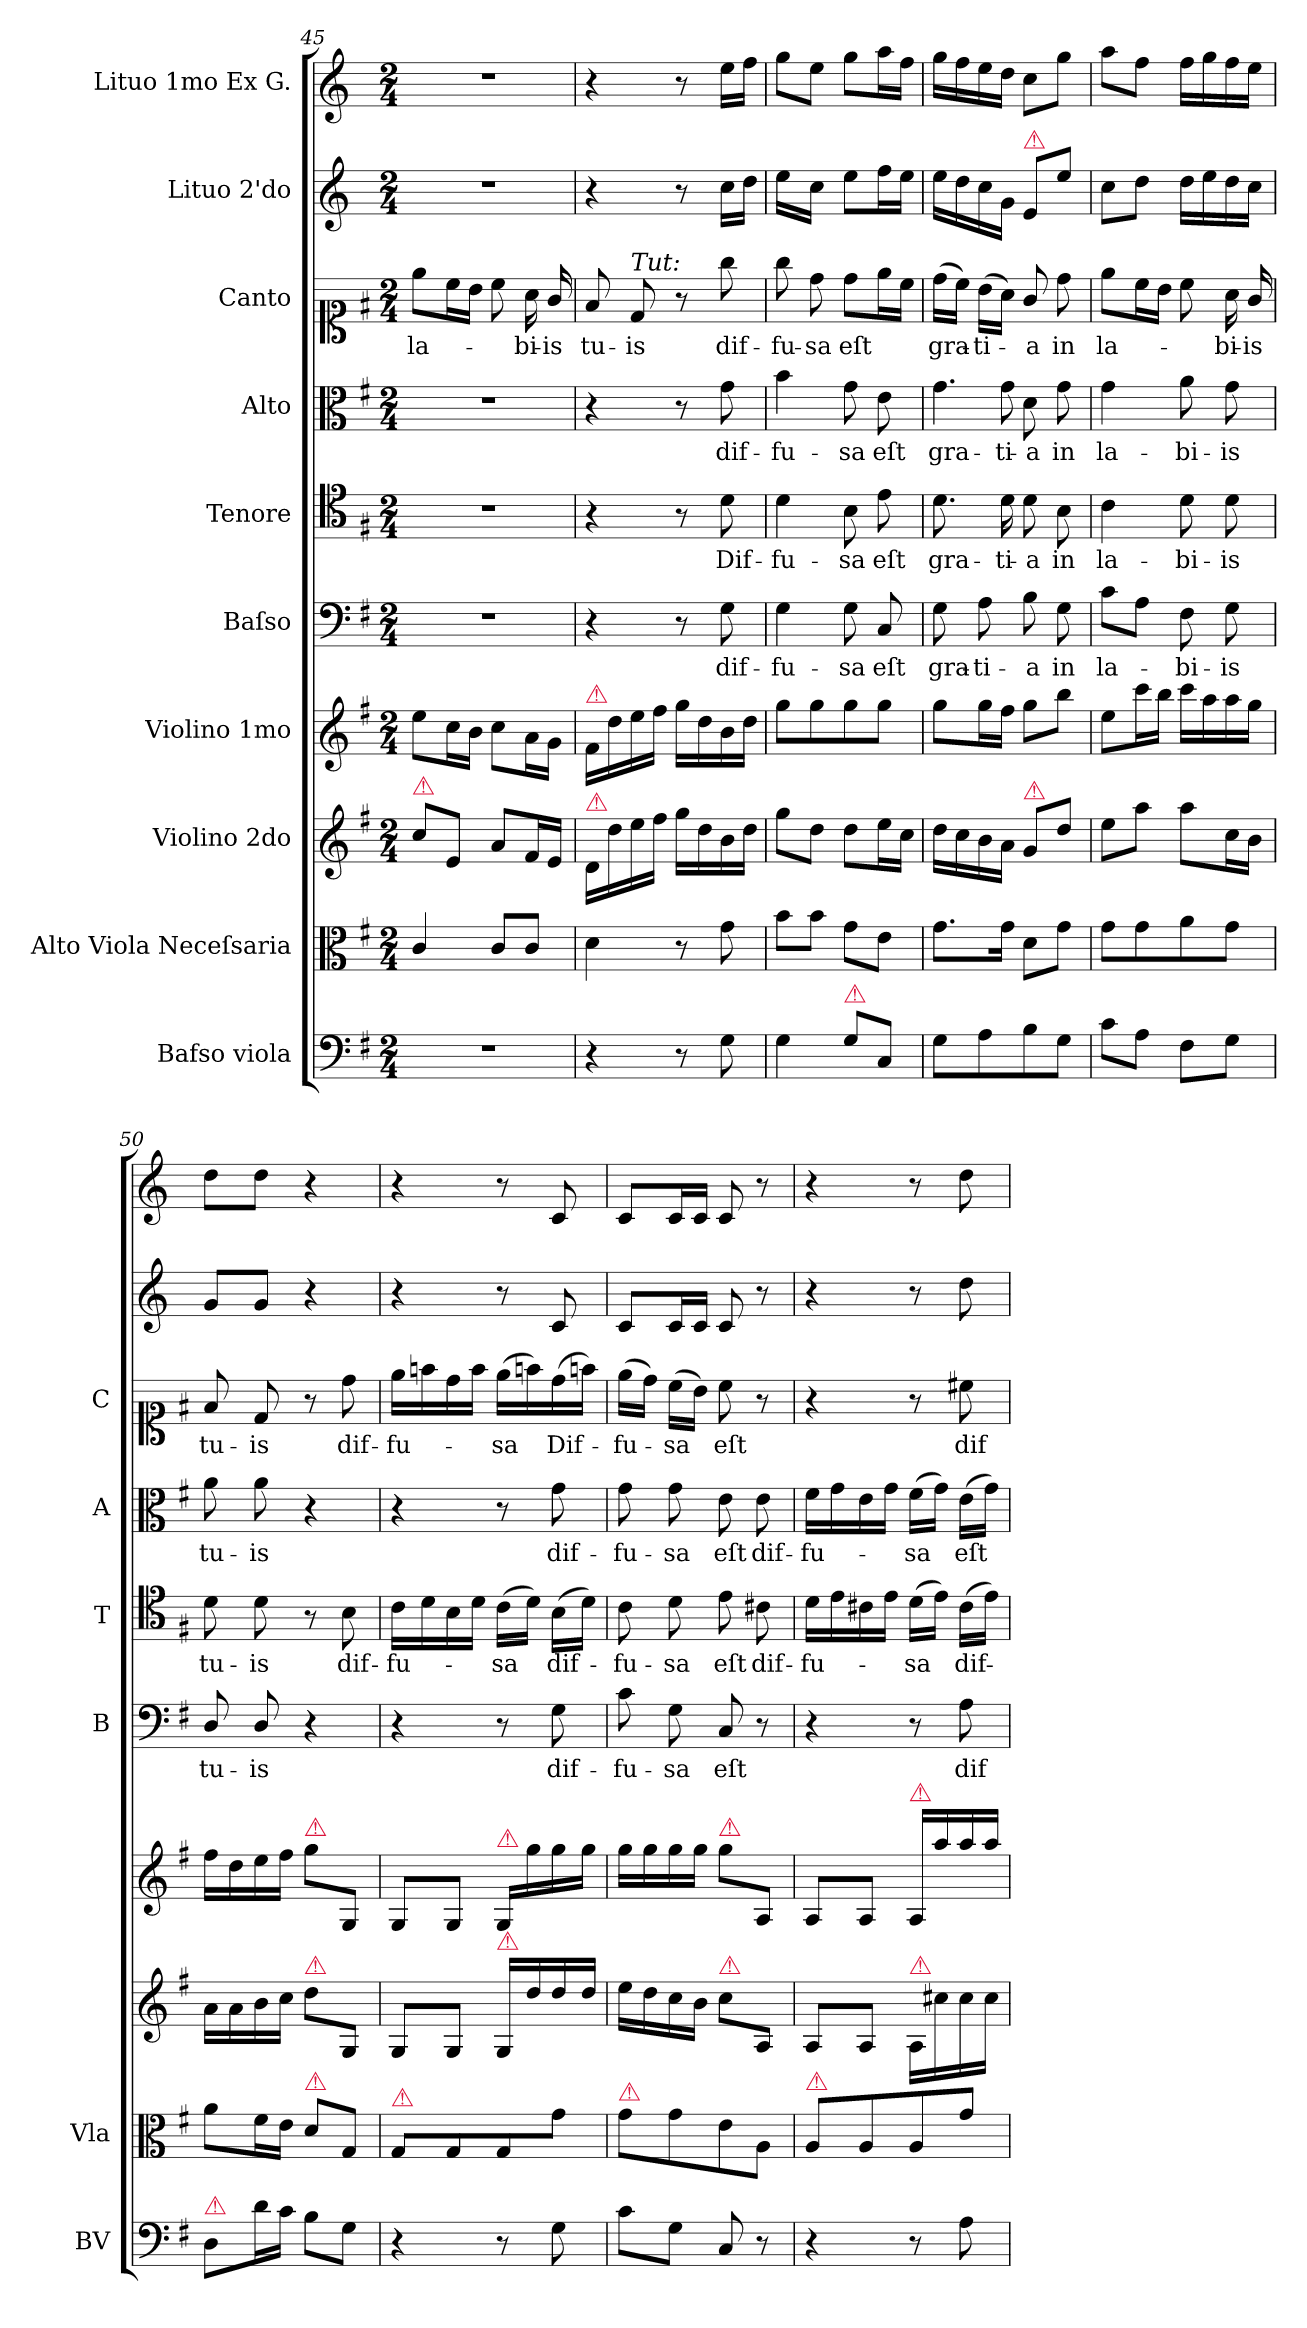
**kern	**kern	**dynam	**kern	**dynam	**kern	**dynam	**kern	**text	**kern	**text	**kern	**text	**kern	**text	**kern	**kern
*part10	*part9	*part9	*part8	*part8	*part7	*part7	*part6	*part6	*part5	*part5	*part4	*part4	*part3	*part3	*part2	*part1
*staff10	*staff9	*staff9	*staff8	*staff8	*staff7	*staff7	*staff6	*staff6	*staff5	*staff5	*staff4	*staff4	*staff3	*staff3	*staff2	*staff1
*I"Bafso viola	*I"Alto Viola Neceſsaria	*	*I"Violino 2do	*	*I"Violino 1mo	*	*I"Baſso	*	*I"Tenore	*	*I"Alto	*	*I"Canto	*	*I"Lituo 2'do	*I"Lituo 1mo Ex G.
*I'BV	*I'Vla	*	*	*	*	*	*I'B	*	*I'T	*	*I'A	*	*I'C	*	*	*
*clefF4	*clefC3	*	*clefG2	*	*clefG2	*	*clefF4	*	*clefC4	*	*clefC3	*	*clefC1	*	*clefG2	*clefG2
*	*	*	*	*	*	*	*	*	*	*	*	*	*	*	*ITrd-4c-7	*ITrd-4c-7
*k[f#]	*k[f#]	*	*k[f#]	*	*k[f#]	*	*k[f#]	*	*k[f#]	*	*k[f#]	*	*k[f#]	*	*k[f#]	*k[f#]
*M2/4	*M2/4	*	*M2/4	*	*M2/4	*	*M2/4	*	*M2/4	*	*M2/4	*	*M2/4	*	*M2/4	*M2/4
=45	=45	=45	=45	=45	=45	=45	=45	=45	=45	=45	=45	=45	=45	=45	=45	=45
!	!	!	!LO:TX:a:color=crimson:t=⚠	!	!	!	!	!	!	!	!	!	!	!	!	!
!	!	!	!	!	!	!LO:DY:b	!	!	!	!	!	!	!	!	!	!
2r	4c/	.	8cc\L	.	8ee\L	piano	2r	.	2r	.	2r	.	8ee\L	la-	2r	2r
.	.	.	8e/J	.	16cc\L	.	.	.	.	.	.	.	16cc\L	.	.	.
.	.	.	.	.	16b\JJ	.	.	.	.	.	.	.	16b\JJ	.	.	.
.	8c/L	.	8a/L	.	8cc\L	.	.	.	.	.	.	.	8cc\	.	.	.
.	8c/J	.	16f#/L	.	16a\L	.	.	.	.	.	.	.	16a\	-bi-	.	.
.	.	.	16e/JJ	.	16g\JJ	.	.	.	.	.	.	.	16g/	-is	.	.
=46	=46	=46	=46	=46	=46	=46	=46	=46	=46	=46	=46	=46	=46	=46	=46	=46
!	!	!	!	!	!LO:TX:a:color=crimson:t=⚠	!	!	!	!	!	!	!	!	!	!	!
!	!	!	!LO:TX:a:color=crimson:t=⚠	!	!	!	!	!	!	!	!	!	!	!	!	!
4r	4d\	.	16d/LL	.	16f#/LL	.	4r	.	4r	.	4r	.	8f#/	tu-	4r	4r
!	!	!	!	!LO:DY:b	!	!LO:DY:b	!	!	!	!	!	!	!	!	!	!
.	.	.	16dd\	forte	16dd\	forte	.	.	.	.	.	.	.	.	.	.
!	!	!	!	!	!	!	!	!	!	!	!	!	!LO:TX:a:i:t=Tut&colon;	!	!	!
.	.	.	16ee\	.	16ee\	.	.	.	.	.	.	.	8d/	-is	.	.
.	.	.	16ff#\JJ	.	16ff#\JJ	.	.	.	.	.	.	.	.	.	.	.
8r	8r	.	16gg\LL	.	16gg\LL	.	8r	.	8r	.	8r	.	8r	.	8r	8r
.	.	.	16dd\	.	16dd\	.	.	.	.	.	.	.	.	.	.	.
!	!	!LO:DY:b	!	!	!	!	!	!	!	!	!	!	!	!	!	!
8G\	8g\	forte	16b\	.	16b\	.	8G\	dif-	8d\	Dif-	8g\	dif-	8gg\	dif-	16gg\LL	16bb\LL
.	.	.	16dd\JJ	.	16dd\JJ	.	.	.	.	.	.	.	.	.	16aa\JJ	16ccc\JJ
=47	=47	=47	=47	=47	=47	=47	=47	=47	=47	=47	=47	=47	=47	=47	=47	=47
!	!	!	!	!	!	!	!	!	!	!	!	!	!	!	!LO:N:vis=16	!
4G\	8b\L	.	8gg\L	.	8gg\L	.	4G\	-fu-	4d\	-fu-	4b\	-fu-	8gg\	-fu-	8bb\LL	8ddd\L
!	!	!	!	!	!	!	!	!	!	!	!	!	!	!	!LO:N:vis=16	!
.	8b\J	.	8dd\J	.	8gg\	.	.	.	.	.	.	.	8dd\	-sa	8gg\JJ	8bb\J
!LO:TX:a:color=crimson:t=⚠	!	!	!	!	!	!	!	!	!	!	!	!	!	!	!	!
8G\L	8g\L	.	8dd\L	.	8gg\	.	8G\	-sa	8B\	-sa	8g\	-sa	8dd\L	eſt	8bb\L	8ddd\L
8C/J	8e\J	.	16ee\L	.	8gg\J	.	8C/	eſt	8e\	eſt	8e\	eſt	16ee\L	.	16ccc\L	16eee\L
.	.	.	16cc\JJ	.	.	.	.	.	.	.	.	.	16cc\JJ	.	16bb\JJ	16ccc\JJ
=48	=48	=48	=48	=48	=48	=48	=48	=48	=48	=48	=48	=48	=48	=48	=48	=48
!	!	!	!	!	!	!	!	!	!	!	!LO:N:vis=4.	!	!	!	!	!
8G\L	8.g\L	.	16dd\LL	.	8gg\L	.	8G\	gra-	8.d\	gra-	8.g\	gra-	(>16dd\LL	gra-	16bb\LL	16ddd\LL
.	.	.	16cc\	.	.	.	.	.	.	.	.	.	16cc\JJ)	.	16aa\	16ccc\
8A\	.	.	16b\	.	16gg\L	.	8A\	-ti-	.	.	.	.	(>16b\LL	-ti-	16gg\	16bb\
!	!	!	!	!	!	!	!	!	!	!	!LO:N:vis=8	!	!	!	!	!
.	16g\Jk	.	16a\JJ	.	16ff#\JJ	.	.	.	16d\	-ti-	16g\	-ti-	16a\JJ)	.	16dd\JJ	16aa\JJ
!	!	!	!	!	!	!	!	!	!	!	!	!	!	!	!LO:TX:a:color=crimson:t=⚠	!
!	!	!	!LO:TX:a:color=crimson:t=⚠	!	!	!	!	!	!	!	!	!	!	!	!	!
8B\	8d\L	.	8g/L	.	8gg\L	.	8B\	-a	8d\	-a	8d\	-a	8g/	-a	8b/L	8gg\L
8G\J	8g\J	.	8dd\J	.	8bb\J	.	8G\	in	8B\	in	8g\	in	8dd\	in	8bb\J	8ddd\J
=49	=49	=49	=49	=49	=49	=49	=49	=49	=49	=49	=49	=49	=49	=49	=49	=49
8c\L	8g\L	.	8ee\L	.	8ee\L	.	8c\L	la-	4c\	la-	4g\	la-	8ee\L	la-	8gg\L	8eee\L
8A\J	8g\	.	8aa\J	.	16ccc\L	.	8A\J	.	.	.	.	.	16cc\L	.	8aa\J	8ccc\J
.	.	.	.	.	16bb\JJ	.	.	.	.	.	.	.	16b\JJ	.	.	.
8F#\L	8a\	.	8aa\L	.	16ccc\LL	.	8F#\	-bi-	8d\	-bi-	8a\	-bi-	8cc\	.	16aa\LL	16ccc\LL
.	.	.	.	.	16aa\	.	.	.	.	.	.	.	.	.	16bb\	16ddd\
8G\J	8g\J	.	16cc\L	.	16aa\	.	8G\	-is	8d\	-is	8g\	-is	16a\	-bi-	16aa\	16ccc\
.	.	.	16b\JJ	.	16gg\JJ	.	.	.	.	.	.	.	16g/	-is	16gg\JJ	16bb\JJ
=50	=50	=50	=50	=50	=50	=50	=50	=50	=50	=50	=50	=50	=50	=50	=50	=50
!LO:TX:a:color=crimson:t=⚠	!	!	!	!	!	!	!	!	!	!	!	!	!	!	!	!
8D/L	8a\L	.	16a\LL	.	16ff#\LL	.	8D/	tu-	8d\	tu-	8a\	tu-	8f#/	tu-	8dd/L	8aa\L
.	.	.	16a\	.	16dd\	.	.	.	.	.	.	.	.	.	.	.
16d\L	16f#\L	.	16b\	.	16ee\	.	8D/	-is	8d\	-is	8a\	-is	8d/	-is	8dd/J	8aa\J
16c\JJ	16e\JJ	.	16cc\JJ	.	16ff#\JJ	.	.	.	.	.	.	.	.	.	.	.
!	!	!	!	!	!LO:TX:a:color=crimson:t=⚠	!	!	!	!	!	!	!	!	!	!	!
!	!	!	!LO:TX:a:color=crimson:t=⚠	!	!	!	!	!	!	!	!	!	!	!	!	!
!	!LO:TX:a:color=crimson:t=⚠	!	!	!	!	!	!	!	!	!	!	!	!	!	!	!
8B\L	8d\L	.	8dd\L	.	8gg\L	.	4r	.	8r	.	4r	.	8r	.	4r	4r
8G\J	8G/J	.	8G/J	.	8G/J	.	.	.	8B\	dif-	.	.	8dd\	dif-	.	.
=51	=51	=51	=51	=51	=51	=51	=51	=51	=51	=51	=51	=51	=51	=51	=51	=51
!	!LO:TX:a:color=crimson:t=⚠	!	!	!	!	!	!	!	!	!	!	!	!	!	!	!
4r	8G/L	.	8G/L	.	8G/L	.	4r	.	16c\LL	-fu-	4r	.	16ee\LL	-fu-	4r	4r
.	.	.	.	.	.	.	.	.	16d\	.	.	.	16ffn\	.	.	.
.	8G/	.	8G/J	.	8G/J	.	.	.	16B\	.	.	.	16dd\	.	.	.
.	.	.	.	.	.	.	.	.	16d\JJ	.	.	.	16ff\JJ	.	.	.
!	!	!	!	!	!LO:TX:a:color=crimson:t=⚠	!	!	!	!	!	!	!	!	!	!	!
!	!	!	!LO:TX:a:color=crimson:t=⚠	!	!	!	!	!	!	!	!	!	!	!	!	!
8r	8G/	.	16G/LL	.	16G/LL	.	8r	.	(>16c\LL	-sa	8r	.	(>16ee\LL	-sa	8r	8r
.	.	.	16dd\	.	16gg\	.	.	.	16d\JJ)	.	.	.	16ffn\)	.	.	.
8G\	8g\J	.	16dd\	.	16gg\	.	8G\	dif-	(>16B\LL	dif-	8g\	dif-	(>16dd\	Dif-	8g/	8g/
.	.	.	16dd/JJ	.	16gg\JJ	.	.	.	16d\JJ)	.	.	.	16ffn\JJ)	.	.	.
=52	=52	=52	=52	=52	=52	=52	=52	=52	=52	=52	=52	=52	=52	=52	=52	=52
!	!LO:TX:a:color=crimson:t=⚠	!	!	!	!	!	!	!	!	!	!	!	!	!	!	!
8c\L	8g\L	.	16ee\LL	.	16gg\LL	.	8c\	-fu-	8c\	-fu-	8g\	-fu-	(>16ee\LL	-fu-	8g/L	8g/L
.	.	.	16dd\	.	16gg\	.	.	.	.	.	.	.	16dd\JJ)	.	.	.
8G\J	8g\	.	16cc\	.	16gg\	.	8G\	-sa	8d\	-sa	8g\	-sa	(>16cc\LL	-sa	16g/L	16g/L
.	.	.	16b\JJ	.	16gg\JJ	.	.	.	.	.	.	.	16b\JJ)	.	16g/JJ	16g/JJ
!	!	!	!	!	!LO:TX:a:color=crimson:t=⚠	!	!	!	!	!	!	!	!	!	!	!
!	!	!	!LO:TX:a:color=crimson:t=⚠	!	!	!	!	!	!	!	!	!	!	!	!	!
8C/	8e\	.	8cc\L	.	8gg\L	.	8C/	eſt	8e\	eſt	8e\	eſt	8cc\	eſt	8g/	8g/
8r	8A/J	.	8A/J	.	8A/J	.	8r	.	8c#X\	dif-	8e\	dif-	8r	.	8r	8r
=53	=53	=53	=53	=53	=53	=53	=53	=53	=53	=53	=53	=53	=53	=53	=53	=53
!	!LO:TX:a:color=crimson:t=⚠	!	!	!	!	!	!	!	!	!	!	!	!	!	!	!
4r	8A/L	.	8A/L	.	8A/L	.	4r	.	16d\LL	-fu-	16f#\LL	-fu-	4r	.	4r	4r
.	.	.	.	.	.	.	.	.	16e\	.	16g\	.	.	.	.	.
.	8A/	.	8A/J	.	8A/J	.	.	.	16c#X\	.	16e\	.	.	.	.	.
.	.	.	.	.	.	.	.	.	16e\JJ	.	16g\JJ	.	.	.	.	.
!	!	!	!	!	!LO:TX:a:color=crimson:t=⚠	!	!	!	!	!	!	!	!	!	!	!
!	!	!	!LO:TX:a:color=crimson:t=⚠	!	!	!	!	!	!	!	!	!	!	!	!	!
8r	8A/	.	16A/LL	.	16A/LL	.	8r	.	(>16d\LL	-sa	(>16f#\LL	-sa	8r	.	8r	8r
.	.	.	16cc#X\	.	16aa\	.	.	.	16e\JJ)	.	16g\JJ)	.	.	.	.	.
8A\	8g\J	.	16cc#\	.	16aa/	.	8A\	dif-	(>16c#\LL	dif-	(>16e\LL	eſt	8cc#X\	dif-	8aa\	8aa\
.	.	.	16cc#\JJ	.	16aa\JJ	.	.	.	16e\JJ)	.	16g\JJ)	.	.	.	.	.
=	=	=	=	=	=	=	=	=	=	=	=	=	=	=	=	=
*-	*-	*-	*-	*-	*-	*-	*-	*-	*-	*-	*-	*-	*-	*-	*-	*-
